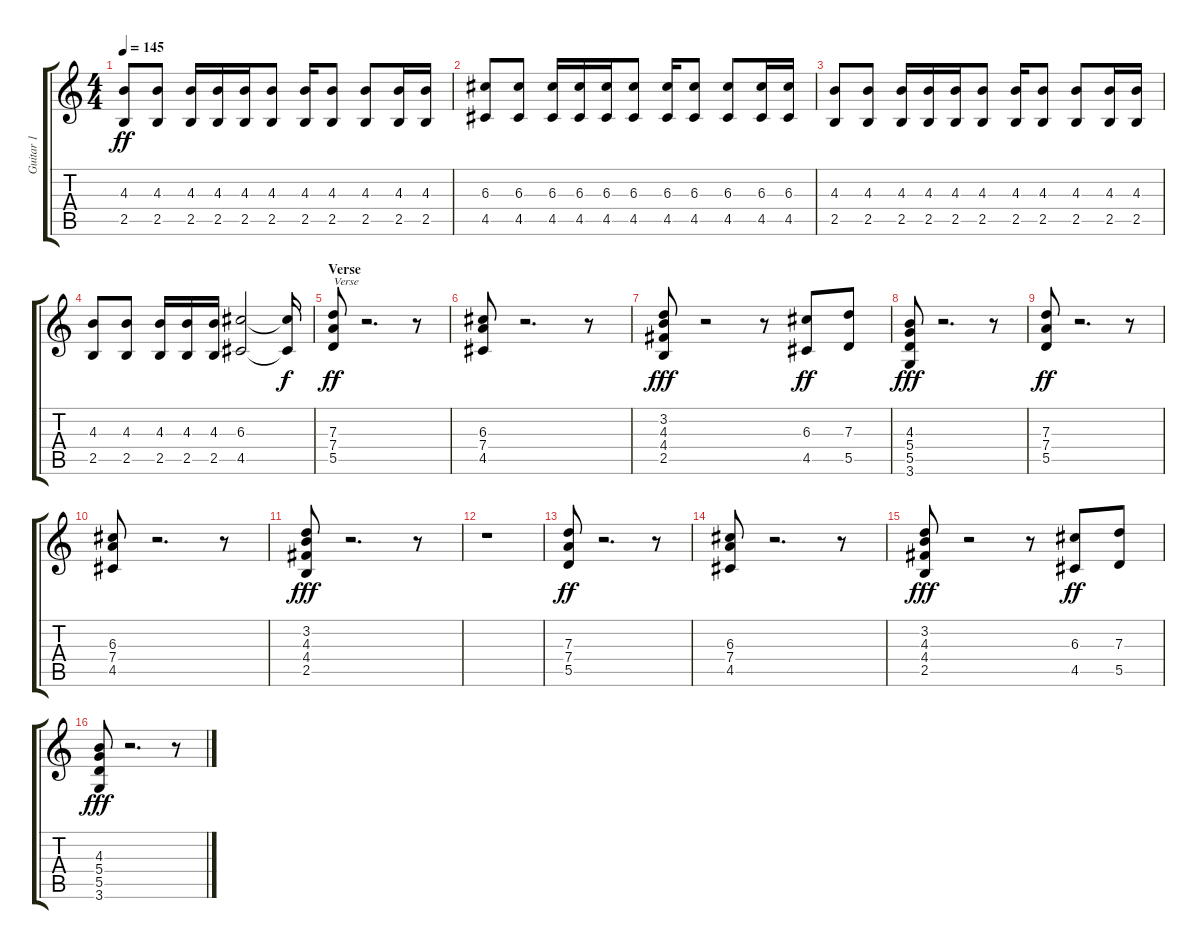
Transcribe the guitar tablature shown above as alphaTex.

\track ("Guitar 1" "Guitar 1") {instrument distortionguitar}
\staff {score tabs}
\tuning (E4 B3 G3 D3 A2 E2) {hide}
\ts (4 4)
\tempo 145
\clef g2
\ks c
(4.3 2.5).8{dy ff} (4.3 2.5).8 (4.3 2.5).16 (4.3 2.5).16 (4.3 2.5).16 (4.3 2.5).8 (4.3 2.5).16 (4.3 2.5).8 (4.3 2.5).8 (4.3 2.5).16 (4.3 2.5).16 |
(6.3 4.5).8 (6.3 4.5).8 (6.3 4.5).16 (6.3 4.5).16 (6.3 4.5).16 (6.3 4.5).8 (6.3 4.5).16 (6.3 4.5).8 (6.3 4.5).8 (6.3 4.5).16 (6.3 4.5).16 |
(4.3 2.5).8 (4.3 2.5).8 (4.3 2.5).16 (4.3 2.5).16 (4.3 2.5).16 (4.3 2.5).8 (4.3 2.5).16 (4.3 2.5).8 (4.3 2.5).8 (4.3 2.5).16 (4.3 2.5).16 |
(4.3 2.5).8 (4.3 2.5).8 (4.3 2.5).16 (4.3 2.5).16 (4.3 2.5).16 (6.3 4.5).2 (6.3{t} 4.5{t}).16{dy f} |
\section ("" "Verse")
(7.3 7.4 5.5).8{txt "Verse" dy ff} r.2{d} r.8 |
(6.3 7.4 4.5).8 r.2{d} r.8 |
(3.2 4.3 4.4 2.5).8{dy fff} r.2 r.8 (6.3 4.5).8{dy ff} (7.3 5.5).8 |
(4.3 5.4 5.5 3.6).8{dy fff} r.2{d} r.8 |
(7.3 7.4 5.5).8{dy ff} r.2{d} r.8 |
(6.3 7.4 4.5).8 r.2{d} r.8 |
(3.2 4.3 4.4 2.5).8{dy fff} r.2{d} r.8 |
r.1 |
(7.3 7.4 5.5).8{dy ff} r.2{d} r.8 |
(6.3 7.4 4.5).8 r.2{d} r.8 |
(3.2 4.3 4.4 2.5).8{dy fff} r.2 r.8 (6.3 4.5).8{dy ff} (7.3 5.5).8 |
(4.3 5.4 5.5 3.6).8{dy fff} r.2{d} r.8
